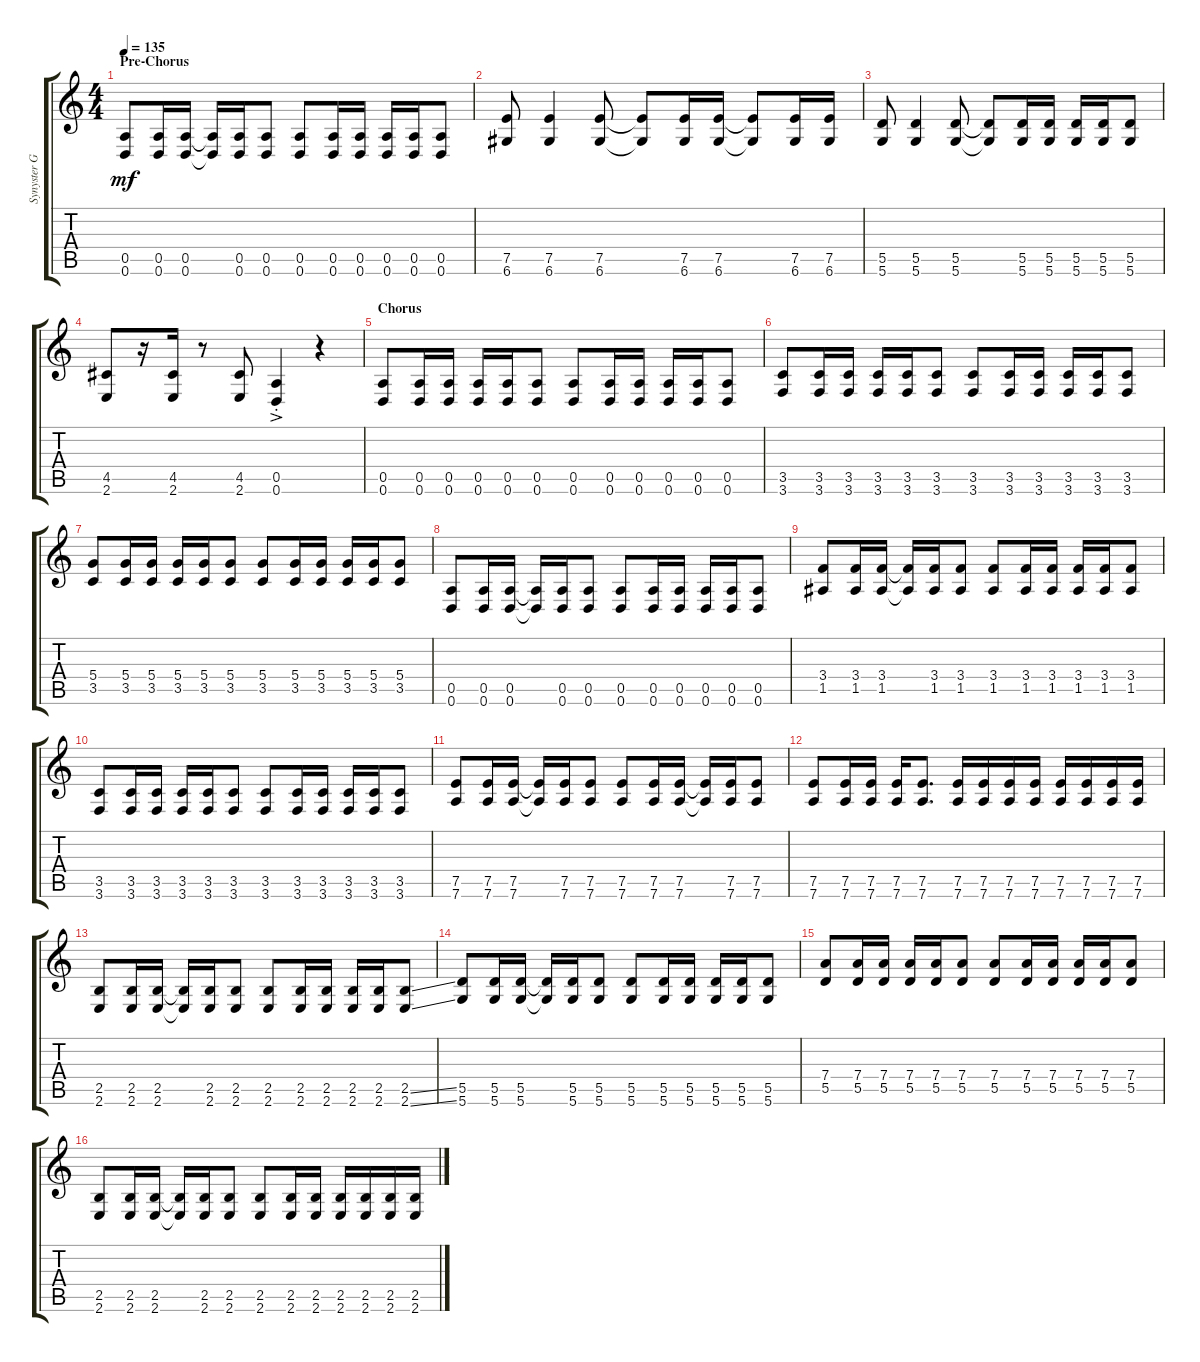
\track ("Synyster Gates" "Synyster G") {instrument distortionguitar}
\staff {score tabs}
\tuning (E4 B3 G3 D3 A2 D2) {hide}
\ts (4 4)
\section ("" "Pre-Chorus")
\tempo 135
\clef g2
\ks c
(0.5 0.6).8{dy mf} (0.5 0.6).16 (0.5 0.6).16 (0.5{t} 0.6{t}).16 (0.5 0.6).16 (0.5 0.6).8 (0.5 0.6).8 (0.5 0.6).16 (0.5 0.6).16 (0.5 0.6).16 (0.5 0.6).16 (0.5 0.6).8 |
(7.5 6.6).8 (7.5 6.6).4 (7.5 6.6).8 (7.5{t} 6.6{t}).8 (7.5 6.6).16 (7.5 6.6).16 (7.5{t} 6.6{t}).8 (7.5 6.6).16 (7.5 6.6).16 |
(5.5 5.6).8 (5.5 5.6).4 (5.5 5.6).8 (5.5{t} 5.6{t}).8 (5.5 5.6).16 (5.5 5.6).16 (5.5 5.6).16 (5.5 5.6).16 (5.5 5.6).8 |
(4.5 2.6).8 r.16 (4.5 2.6).16 r.8 (4.5 2.6).8 (0.5{ac st} 0.6{ac st}).4 r.4 |
\section ("" "Chorus")
(0.5 0.6).8 (0.5 0.6).16 (0.5 0.6).16 (0.5 0.6).16 (0.5 0.6).16 (0.5 0.6).8 (0.5 0.6).8 (0.5 0.6).16 (0.5 0.6).16 (0.5 0.6).16 (0.5 0.6).16 (0.5 0.6).8 |
(3.5 3.6).8 (3.5 3.6).16 (3.5 3.6).16 (3.5 3.6).16 (3.5 3.6).16 (3.5 3.6).8 (3.5 3.6).8 (3.5 3.6).16 (3.5 3.6).16 (3.5 3.6).16 (3.5 3.6).16 (3.5 3.6).8 |
(5.4 3.5).8 (5.4 3.5).16 (5.4 3.5).16 (5.4 3.5).16 (5.4 3.5).16 (5.4 3.5).8 (5.4 3.5).8 (5.4 3.5).16 (5.4 3.5).16 (5.4 3.5).16 (5.4 3.5).16 (5.4 3.5).8 |
(0.5 0.6).8 (0.5 0.6).16 (0.5 0.6).16 (0.5{t} 0.6{t}).16 (0.5 0.6).16 (0.5 0.6).8 (0.5 0.6).8 (0.5 0.6).16 (0.5 0.6).16 (0.5 0.6).16 (0.5 0.6).16 (0.5 0.6).8 |
(3.4 1.5).8 (3.4 1.5).16 (3.4 1.5).16 (3.4{t} 1.5{t}).16 (3.4 1.5).16 (3.4 1.5).8 (3.4 1.5).8 (3.4 1.5).16 (3.4 1.5).16 (3.4 1.5).16 (3.4 1.5).16 (3.4 1.5).8 |
(3.5 3.6).8 (3.5 3.6).16 (3.5 3.6).16 (3.5 3.6).16 (3.5 3.6).16 (3.5 3.6).8 (3.5 3.6).8 (3.5 3.6).16 (3.5 3.6).16 (3.5 3.6).16 (3.5 3.6).16 (3.5 3.6).8 |
(7.5 7.6).8 (7.5 7.6).16 (7.5 7.6).16 (7.5{t} 7.6{t}).16 (7.5 7.6).16 (7.5 7.6).8 (7.5 7.6).8 (7.5 7.6).16 (7.5 7.6).16 (7.5{t} 7.6{t}).16 (7.5 7.6).16 (7.5 7.6).8 |
(7.5 7.6).8 (7.5 7.6).16 (7.5 7.6).16 (7.5 7.6).16 (7.5 7.6).8{d} (7.5 7.6).16 (7.5 7.6).16 (7.5 7.6).16 (7.5 7.6).16 (7.5 7.6).16 (7.5 7.6).16 (7.5 7.6).16 (7.5 7.6).16 |
(2.5 2.6).8 (2.5 2.6).16 (2.5 2.6).16 (2.5{t} 2.6{t}).16 (2.5 2.6).16 (2.5 2.6).8 (2.5 2.6).8 (2.5 2.6).16 (2.5 2.6).16 (2.5 2.6).16 (2.5 2.6).16 (2.5{ss} 2.6{ss}).8 |
(5.5 5.6).8 (5.5 5.6).16 (5.5 5.6).16 (5.5{t} 5.6{t}).16 (5.5 5.6).16 (5.5 5.6).8 (5.5 5.6).8 (5.5 5.6).16 (5.5 5.6).16 (5.5 5.6).16 (5.5 5.6).16 (5.5 5.6).8 |
(7.4 5.5).8 (7.4 5.5).16 (7.4 5.5).16 (7.4 5.5).16 (7.4 5.5).16 (7.4 5.5).8 (7.4 5.5).8 (7.4 5.5).16 (7.4 5.5).16 (7.4 5.5).16 (7.4 5.5).16 (7.4 5.5).8 |
(2.5 2.6).8 (2.5 2.6).16 (2.5 2.6).16 (2.5{t} 2.6{t}).16 (2.5 2.6).16 (2.5 2.6).8 (2.5 2.6).8 (2.5 2.6).16 (2.5 2.6).16 (2.5 2.6).16 (2.5 2.6).16 (2.5 2.6).16 (2.5 2.6).16
